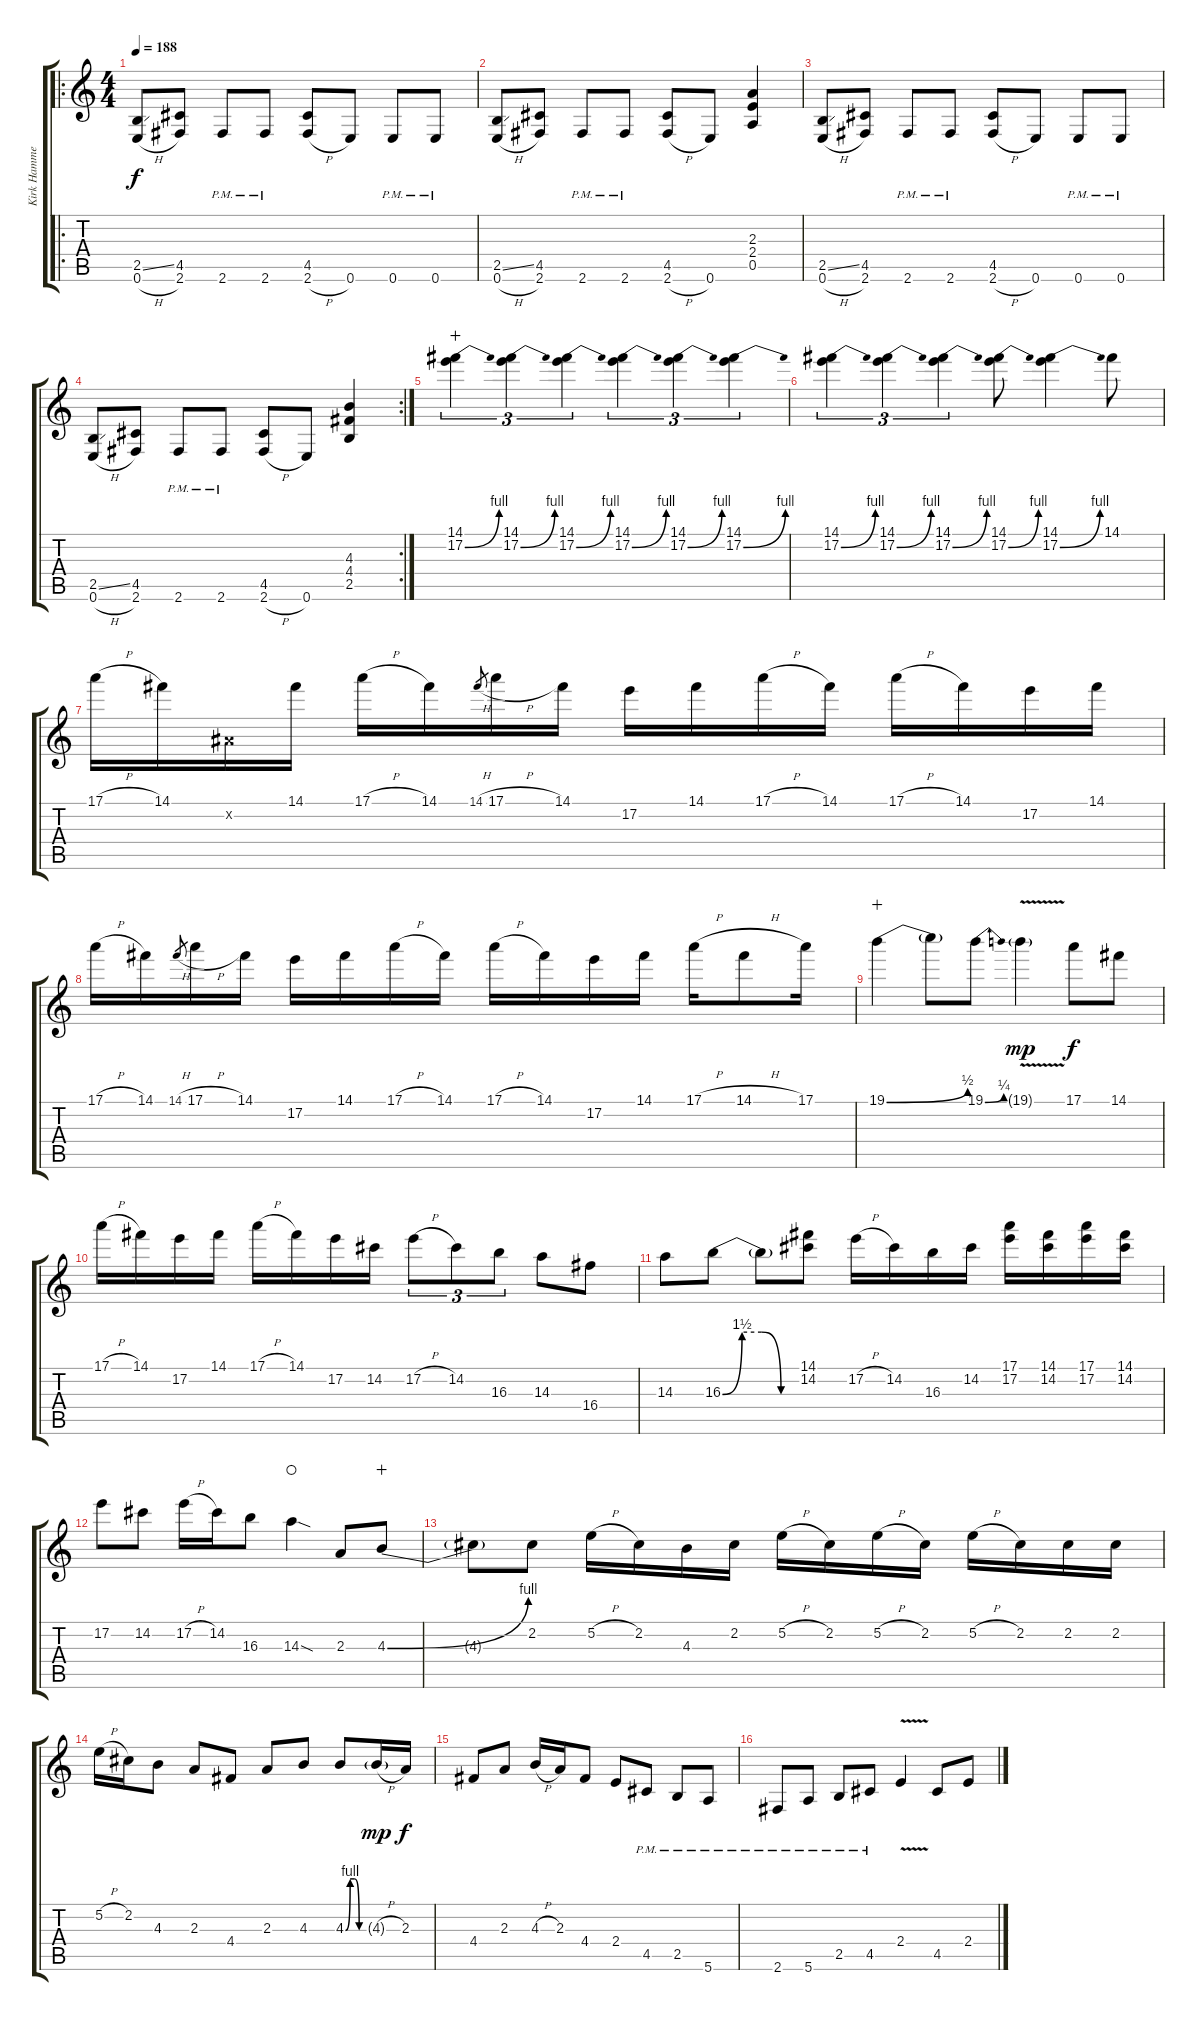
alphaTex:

\track ("Kirk Hammett" "Kirk Hamme") {instrument distortionguitar}
\staff {score tabs}
\tuning (E4 B3 G3 D3 A2 E2) {hide}
\ro
\ts (4 4)
\tempo 188
\clef g2
\ks c
(2.5{ss} 0.6{h}).8{dy f instrument distortionguitar} (4.5 2.6).8 2.6{pm}.8 2.6{pm}.8 (4.5 2.6{h}).8 0.6.8 0.6{pm}.8 0.6{pm}.8 |
(2.5{ss} 0.6{h}).8 (4.5 2.6).8 2.6{pm}.8 2.6{pm}.8 (4.5 2.6{h}).8 0.6.8 (2.3 2.4 0.5).4 |
(2.5{ss} 0.6{h}).8 (4.5 2.6).8 2.6{pm}.8 2.6{pm}.8 (4.5 2.6{h}).8 0.6.8 0.6{pm}.8 0.6{pm}.8 |
\rc 2
(2.5{ss} 0.6{h}).8 (4.5 2.6).8 2.6{pm}.8 2.6{pm}.8 (4.5 2.6{h}).8 0.6.8 (4.3 4.4 2.5).4 |
(14.1 17.2{be (bend 0 0 60 4)}).4{tu (3 2) wahc} (14.1 17.2{be (bend 0 0 60 4)}).4{tu (3 2)} (14.1 17.2{be (bend 0 0 60 4)}).4{tu (3 2)} (14.1 17.2{be (bend 0 0 60 4)}).4{tu (3 2)} (14.1 17.2{be (bend 0 0 60 4)}).4{tu (3 2)} (14.1 17.2{be (bend 0 0 60 4)}).4{tu (3 2)} |
(14.1 17.2{be (bend 0 0 60 4)}).4{tu (3 2)} (14.1 17.2{be (bend 0 0 60 4)}).4{tu (3 2)} (14.1 17.2{be (bend 0 0 60 4)}).4{tu (3 2)} (14.1 17.2{be (bend 0 0 60 4)}).8 (14.1 17.2{be (bend 0 0 60 4)}).4 14.1.8 |
17.1{h}.16 14.1.16 -1.2{x}.16 14.1.16 17.1{h}.16 14.1.16 14.1{h}.8{gr} 17.1{h}.16 14.1.16 17.2.16 14.1.16 17.1{h}.16 14.1.16 17.1{h}.16 14.1.16 17.2.16 14.1.16 |
17.1{h}.16 14.1.16 14.1{h}.8{gr} 17.1{h}.16 14.1.16 17.2.16 14.1.16 17.1{h}.16 14.1.16 17.1{h}.16 14.1.16 17.2.16 14.1.16 17.1{h}.16 14.1{h}.8 17.1.16 |
19.1{be (bend 0 0 60 2)}.4{wahc} 19.1{t}.8 19.1{be (bend 0 0 60 1)}.8 19.1{v g}.4{dy mp} 17.1.8{dy f} 14.1.8 |
17.1{h}.16 14.1.16 17.2.16 14.1.16 17.1{h}.16 14.1.16 17.2.16 14.2.16 17.2{h}.8{tu (3 2)} 14.2.8{tu (3 2)} 16.3.8{tu (3 2)} 14.3.8 16.4.8 |
14.3.8 16.3{be (custom 0 0 15 6 30 6 45 0 60 0)}.8 16.3{t}.8 (14.1 14.2).8 17.2{h}.16 14.2.16 16.3.16 14.2.16 (17.1 17.2).16 (14.1 14.2).16 (17.1 17.2).16 (14.1 14.2).16 |
17.2.8 14.2.8 17.2{h}.16 14.2.16 16.3.8 14.3{sod}.4{waho} 2.3.8 4.3{be (bend 0 0 60 4)}.8{wahc} |
4.3{t}.8 2.2.8 5.2{h}.16 2.2.16 4.3.16 2.2.16 5.2{h}.16 2.2.16 5.2{h}.16 2.2.16 5.2{h}.16 2.2.16 2.2.16 2.2.16 |
5.2{h}.16 2.2.16 4.3.8 2.3.8 4.4.8 2.3.8 4.3.8 4.3{be (custom 0 0 15 4 30 4 45 0 60 0)}.8 4.3{h g}.16{dy mp} 2.3.16{dy f} |
4.4.8 2.3.8 4.3{h}.16 2.3.16 4.4.8 2.4.8 4.5{pm}.8 2.5{pm}.8 5.6{pm}.8 |
2.6{pm}.8 5.6{pm}.8 2.5{pm}.8 4.5{pm}.8 2.4{v}.4 4.5.8 2.4.8
